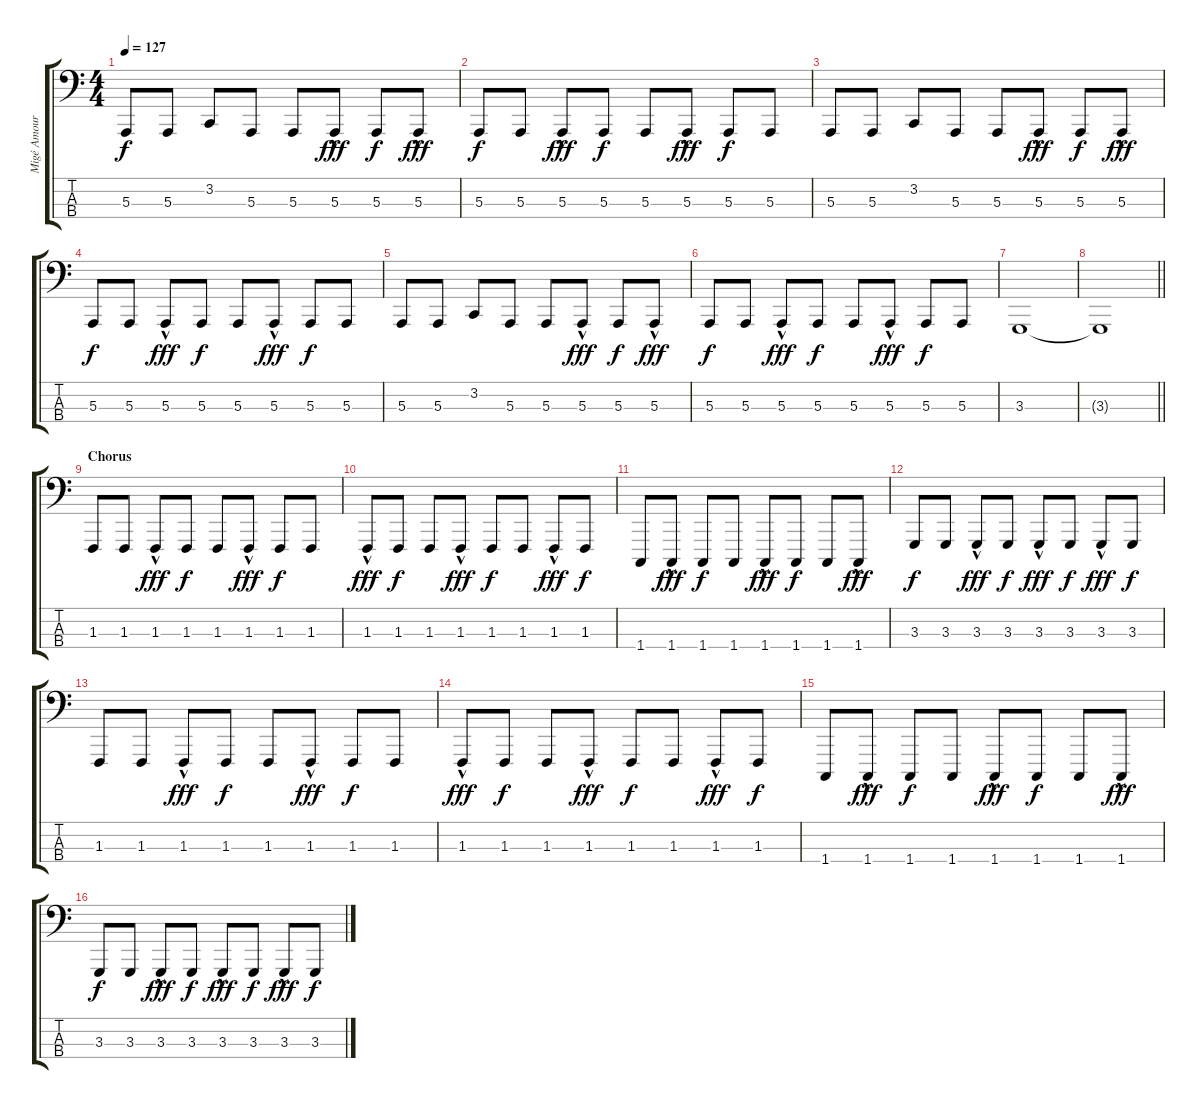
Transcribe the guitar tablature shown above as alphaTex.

\track ("Migé Amour (FX)" "Migé Amour") {instrument pad5bowed}
\staff {score tabs}
\tuning (D2 A1 E1 B0) {hide}
\ts (4 4)
\tempo 127
\clef f4
\ks c
5.3.8{dy f} 5.3.8 3.2.8 5.3.8 5.3.8 5.3{hac}.8{dy fff} 5.3.8{dy f} 5.3{hac}.8{dy fff} |
5.3.8{dy f} 5.3.8 5.3{hac}.8{dy fff} 5.3.8{dy f} 5.3.8 5.3{hac}.8{dy fff} 5.3.8{dy f} 5.3.8 |
5.3.8 5.3.8 3.2.8 5.3.8 5.3.8 5.3{hac}.8{dy fff} 5.3.8{dy f} 5.3{hac}.8{dy fff} |
5.3.8{dy f} 5.3.8 5.3{hac}.8{dy fff} 5.3.8{dy f} 5.3.8 5.3{hac}.8{dy fff} 5.3.8{dy f} 5.3.8 |
5.3.8 5.3.8 3.2.8 5.3.8 5.3.8 5.3{hac}.8{dy fff} 5.3.8{dy f} 5.3{hac}.8{dy fff} |
5.3.8{dy f} 5.3.8 5.3{hac}.8{dy fff} 5.3.8{dy f} 5.3.8 5.3{hac}.8{dy fff} 5.3.8{dy f} 5.3.8 |
3.3.1 |
\barLineRight lightlight
3.3{t}.1 |
\section ("" "Chorus")
1.3.8 1.3.8 1.3{hac}.8{dy fff} 1.3.8{dy f} 1.3.8 1.3{hac}.8{dy fff} 1.3.8{dy f} 1.3.8 |
1.3{hac}.8{dy fff} 1.3.8{dy f} 1.3.8 1.3{hac}.8{dy fff} 1.3.8{dy f} 1.3.8 1.3{hac}.8{dy fff} 1.3.8{dy f} |
1.4.8 1.4{hac}.8{dy fff} 1.4.8{dy f} 1.4.8 1.4{hac}.8{dy fff} 1.4.8{dy f} 1.4.8 1.4{hac}.8{dy fff} |
3.3.8{dy f} 3.3.8 3.3{hac}.8{dy fff} 3.3.8{dy f} 3.3{hac}.8{dy fff} 3.3.8{dy f} 3.3{hac}.8{dy fff} 3.3.8{dy f} |
1.3.8 1.3.8 1.3{hac}.8{dy fff} 1.3.8{dy f} 1.3.8 1.3{hac}.8{dy fff} 1.3.8{dy f} 1.3.8 |
1.3{hac}.8{dy fff} 1.3.8{dy f} 1.3.8 1.3{hac}.8{dy fff} 1.3.8{dy f} 1.3.8 1.3{hac}.8{dy fff} 1.3.8{dy f} |
1.4.8 1.4{hac}.8{dy fff} 1.4.8{dy f} 1.4.8 1.4{hac}.8{dy fff} 1.4.8{dy f} 1.4.8 1.4{hac}.8{dy fff} |
3.3.8{dy f} 3.3.8 3.3{hac}.8{dy fff} 3.3.8{dy f} 3.3{hac}.8{dy fff} 3.3.8{dy f} 3.3{hac}.8{dy fff} 3.3.8{dy f}
